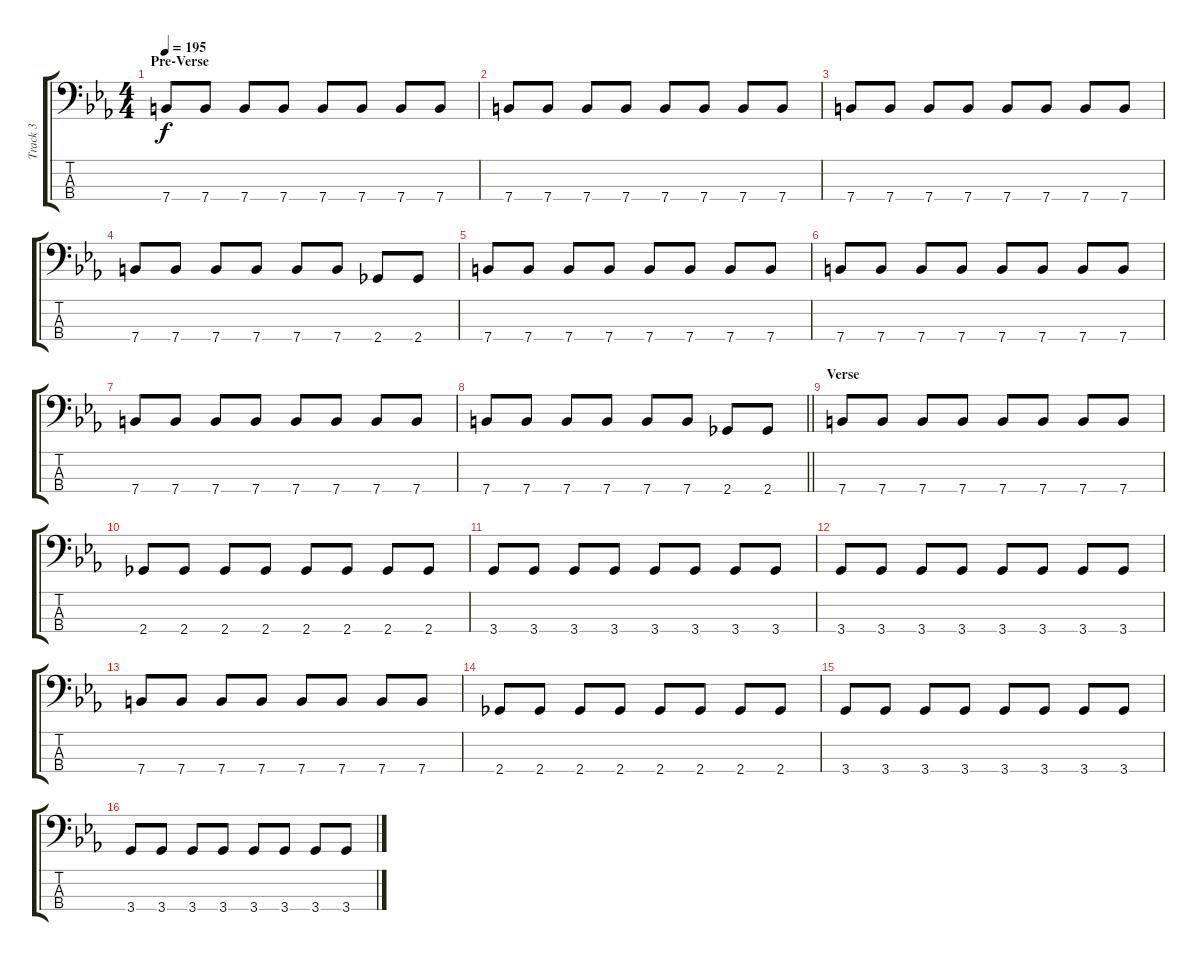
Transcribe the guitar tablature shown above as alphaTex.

\track ("Track 3" "Track 3") {instrument electricbassfinger}
\staff {score tabs}
\tuning (G2 D2 A1 E1) {hide}
\ts (4 4)
\section ("" "Pre-Verse")
\tempo 195
\clef f4
\ks eb
7.4.8{dy f} 7.4.8 7.4.8 7.4.8 7.4.8 7.4.8 7.4.8 7.4.8 |
7.4.8 7.4.8 7.4.8 7.4.8 7.4.8 7.4.8 7.4.8 7.4.8 |
7.4.8 7.4.8 7.4.8 7.4.8 7.4.8 7.4.8 7.4.8 7.4.8 |
7.4.8 7.4.8 7.4.8 7.4.8 7.4.8 7.4.8 2.4.8 2.4.8 |
7.4.8 7.4.8 7.4.8 7.4.8 7.4.8 7.4.8 7.4.8 7.4.8 |
7.4.8 7.4.8 7.4.8 7.4.8 7.4.8 7.4.8 7.4.8 7.4.8 |
7.4.8 7.4.8 7.4.8 7.4.8 7.4.8 7.4.8 7.4.8 7.4.8 |
\barLineRight lightlight
7.4.8 7.4.8 7.4.8 7.4.8 7.4.8 7.4.8 2.4.8 2.4.8 |
\section ("" "Verse")
7.4.8 7.4.8 7.4.8 7.4.8 7.4.8 7.4.8 7.4.8 7.4.8 |
2.4.8 2.4.8 2.4.8 2.4.8 2.4.8 2.4.8 2.4.8 2.4.8 |
3.4.8 3.4.8 3.4.8 3.4.8 3.4.8 3.4.8 3.4.8 3.4.8 |
3.4.8 3.4.8 3.4.8 3.4.8 3.4.8 3.4.8 3.4.8 3.4.8 |
7.4.8 7.4.8 7.4.8 7.4.8 7.4.8 7.4.8 7.4.8 7.4.8 |
2.4.8 2.4.8 2.4.8 2.4.8 2.4.8 2.4.8 2.4.8 2.4.8 |
3.4.8 3.4.8 3.4.8 3.4.8 3.4.8 3.4.8 3.4.8 3.4.8 |
3.4.8 3.4.8 3.4.8 3.4.8 3.4.8 3.4.8 3.4.8 3.4.8
